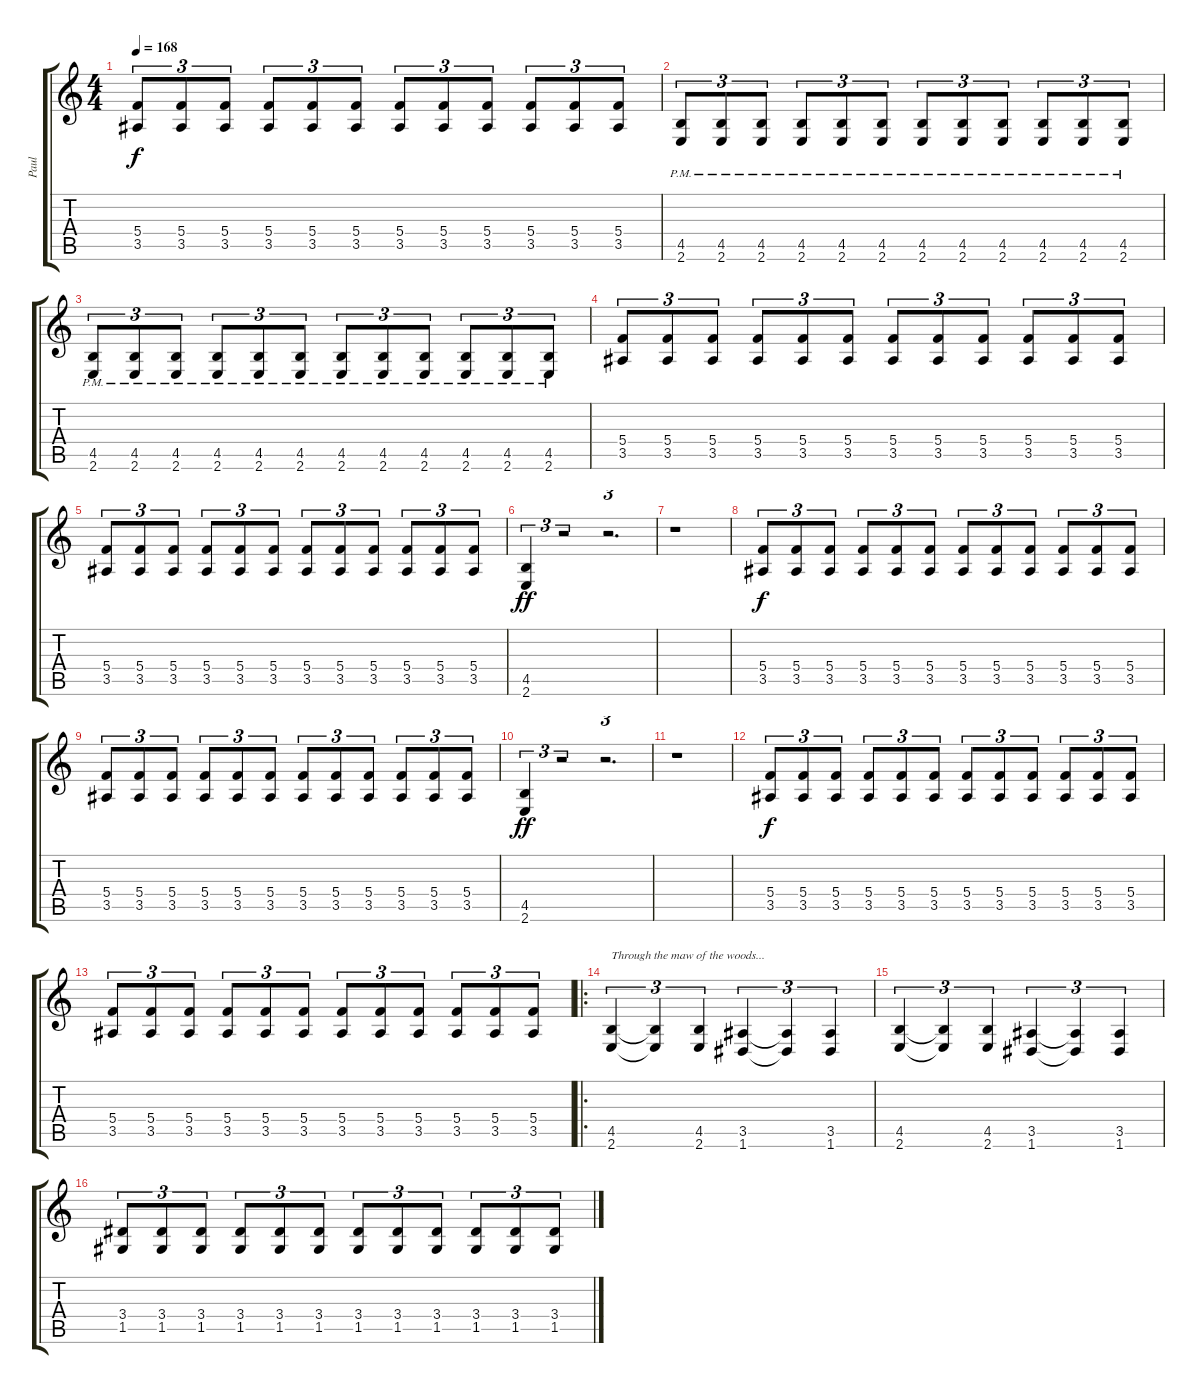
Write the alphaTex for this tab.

\track ("Paul" "Paul") {instrument distortionguitar}
\staff {score tabs}
\tuning (D4 A3 F3 C3 G2 D2) {hide}
\ts (4 4)
\tempo 168
\clef g2
\ks c
(5.4 3.5).8{tu (3 2) dy f} (5.4 3.5).8{tu (3 2)} (5.4 3.5).8{tu (3 2)} (5.4 3.5).8{tu (3 2)} (5.4 3.5).8{tu (3 2)} (5.4 3.5).8{tu (3 2)} (5.4 3.5).8{tu (3 2)} (5.4 3.5).8{tu (3 2)} (5.4 3.5).8{tu (3 2)} (5.4 3.5).8{tu (3 2)} (5.4 3.5).8{tu (3 2)} (5.4 3.5).8{tu (3 2)} |
(4.5{pm} 2.6{pm}).8{tu (3 2)} (4.5{pm} 2.6{pm}).8{tu (3 2)} (4.5{pm} 2.6{pm}).8{tu (3 2)} (4.5{pm} 2.6{pm}).8{tu (3 2)} (4.5{pm} 2.6{pm}).8{tu (3 2)} (4.5{pm} 2.6{pm}).8{tu (3 2)} (4.5{pm} 2.6{pm}).8{tu (3 2)} (4.5{pm} 2.6{pm}).8{tu (3 2)} (4.5{pm} 2.6{pm}).8{tu (3 2)} (4.5{pm} 2.6{pm}).8{tu (3 2)} (4.5{pm} 2.6{pm}).8{tu (3 2)} (4.5{pm} 2.6{pm}).8{tu (3 2)} |
(4.5{pm} 2.6{pm}).8{tu (3 2)} (4.5{pm} 2.6{pm}).8{tu (3 2)} (4.5{pm} 2.6{pm}).8{tu (3 2)} (4.5{pm} 2.6{pm}).8{tu (3 2)} (4.5{pm} 2.6{pm}).8{tu (3 2)} (4.5{pm} 2.6{pm}).8{tu (3 2)} (4.5{pm} 2.6{pm}).8{tu (3 2)} (4.5{pm} 2.6{pm}).8{tu (3 2)} (4.5{pm} 2.6{pm}).8{tu (3 2)} (4.5{pm} 2.6{pm}).8{tu (3 2)} (4.5{pm} 2.6{pm}).8{tu (3 2)} (4.5{pm} 2.6{pm}).8{tu (3 2)} |
(5.4 3.5).8{tu (3 2)} (5.4 3.5).8{tu (3 2)} (5.4 3.5).8{tu (3 2)} (5.4 3.5).8{tu (3 2)} (5.4 3.5).8{tu (3 2)} (5.4 3.5).8{tu (3 2)} (5.4 3.5).8{tu (3 2)} (5.4 3.5).8{tu (3 2)} (5.4 3.5).8{tu (3 2)} (5.4 3.5).8{tu (3 2)} (5.4 3.5).8{tu (3 2)} (5.4 3.5).8{tu (3 2)} |
(5.4 3.5).8{tu (3 2)} (5.4 3.5).8{tu (3 2)} (5.4 3.5).8{tu (3 2)} (5.4 3.5).8{tu (3 2)} (5.4 3.5).8{tu (3 2)} (5.4 3.5).8{tu (3 2)} (5.4 3.5).8{tu (3 2)} (5.4 3.5).8{tu (3 2)} (5.4 3.5).8{tu (3 2)} (5.4 3.5).8{tu (3 2)} (5.4 3.5).8{tu (3 2)} (5.4 3.5).8{tu (3 2)} |
(4.5 2.6).4{tu (3 2) dy ff} r.2{tu (3 2)} r.2{d tu (3 2)} |
r.1 |
(5.4 3.5).8{tu (3 2) dy f} (5.4 3.5).8{tu (3 2)} (5.4 3.5).8{tu (3 2)} (5.4 3.5).8{tu (3 2)} (5.4 3.5).8{tu (3 2)} (5.4 3.5).8{tu (3 2)} (5.4 3.5).8{tu (3 2)} (5.4 3.5).8{tu (3 2)} (5.4 3.5).8{tu (3 2)} (5.4 3.5).8{tu (3 2)} (5.4 3.5).8{tu (3 2)} (5.4 3.5).8{tu (3 2)} |
(5.4 3.5).8{tu (3 2)} (5.4 3.5).8{tu (3 2)} (5.4 3.5).8{tu (3 2)} (5.4 3.5).8{tu (3 2)} (5.4 3.5).8{tu (3 2)} (5.4 3.5).8{tu (3 2)} (5.4 3.5).8{tu (3 2)} (5.4 3.5).8{tu (3 2)} (5.4 3.5).8{tu (3 2)} (5.4 3.5).8{tu (3 2)} (5.4 3.5).8{tu (3 2)} (5.4 3.5).8{tu (3 2)} |
(4.5 2.6).4{tu (3 2) dy ff} r.2{tu (3 2)} r.2{d tu (3 2)} |
r.1 |
(5.4 3.5).8{tu (3 2) dy f} (5.4 3.5).8{tu (3 2)} (5.4 3.5).8{tu (3 2)} (5.4 3.5).8{tu (3 2)} (5.4 3.5).8{tu (3 2)} (5.4 3.5).8{tu (3 2)} (5.4 3.5).8{tu (3 2)} (5.4 3.5).8{tu (3 2)} (5.4 3.5).8{tu (3 2)} (5.4 3.5).8{tu (3 2)} (5.4 3.5).8{tu (3 2)} (5.4 3.5).8{tu (3 2)} |
(5.4 3.5).8{tu (3 2)} (5.4 3.5).8{tu (3 2)} (5.4 3.5).8{tu (3 2)} (5.4 3.5).8{tu (3 2)} (5.4 3.5).8{tu (3 2)} (5.4 3.5).8{tu (3 2)} (5.4 3.5).8{tu (3 2)} (5.4 3.5).8{tu (3 2)} (5.4 3.5).8{tu (3 2)} (5.4 3.5).8{tu (3 2)} (5.4 3.5).8{tu (3 2)} (5.4 3.5).8{tu (3 2)} |
\ro
(4.5 2.6).4{tu (3 2) txt "Through the maw of the woods..."} (4.5{t} 2.6{t}).4{tu (3 2)} (4.5 2.6).4{tu (3 2)} (3.5 1.6).4{tu (3 2)} (3.5{t} 1.6{t}).4{tu (3 2)} (3.5 1.6).4{tu (3 2)} |
(4.5 2.6).4{tu (3 2)} (4.5{t} 2.6{t}).4{tu (3 2)} (4.5 2.6).4{tu (3 2)} (3.5 1.6).4{tu (3 2)} (3.5{t} 1.6{t}).4{tu (3 2)} (3.5 1.6).4{tu (3 2)} |
(3.4 1.5).8{tu (3 2)} (3.4 1.5).8{tu (3 2)} (3.4 1.5).8{tu (3 2)} (3.4 1.5).8{tu (3 2)} (3.4 1.5).8{tu (3 2)} (3.4 1.5).8{tu (3 2)} (3.4 1.5).8{tu (3 2)} (3.4 1.5).8{tu (3 2)} (3.4 1.5).8{tu (3 2)} (3.4 1.5).8{tu (3 2)} (3.4 1.5).8{tu (3 2)} (3.4 1.5).8{tu (3 2)}
